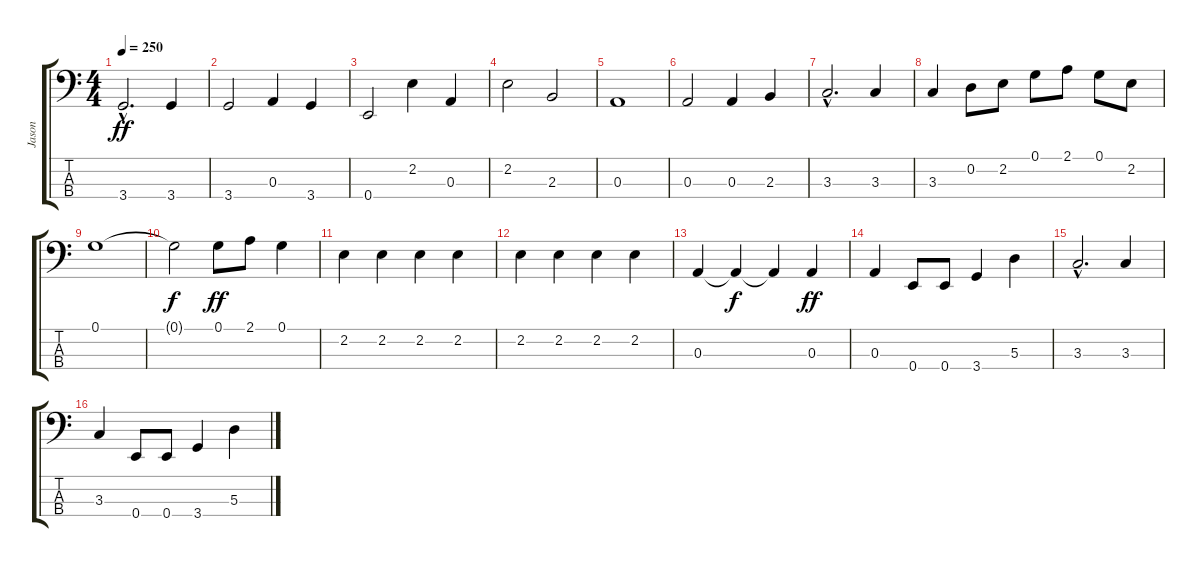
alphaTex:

\track ("Jason" "Jason") {instrument electricbasspick}
\staff {score tabs}
\tuning (G2 D2 A1 E1) {hide}
\ts (4 4)
\tempo 250
\clef f4
\ks c
3.4{hac}.2{d dy ff} 3.4.4 |
3.4.2 0.3.4 3.4.4 |
0.4.2 2.2.4 0.3.4 |
2.2.2 2.3.2 |
0.3.1 |
0.3.2 0.3.4 2.3.4 |
3.3{hac}.2{d} 3.3.4 |
3.3.4 0.2.8 2.2.8 0.1.8 2.1.8 0.1.8 2.2.8 |
0.1.1 |
0.1{t}.2{dy f} 0.1.8{dy ff} 2.1.8 0.1.4 |
2.2.4 2.2.4 2.2.4 2.2.4 |
2.2.4 2.2.4 2.2.4 2.2.4 |
0.3.4 0.3{t}.4{dy f} 0.3{t}.4 0.3.4{dy ff} |
0.3.4 0.4.8 0.4.8 3.4.4 5.3.4 |
3.3{hac}.2{d} 3.3.4 |
3.3.4 0.4.8 0.4.8 3.4.4 5.3.4
